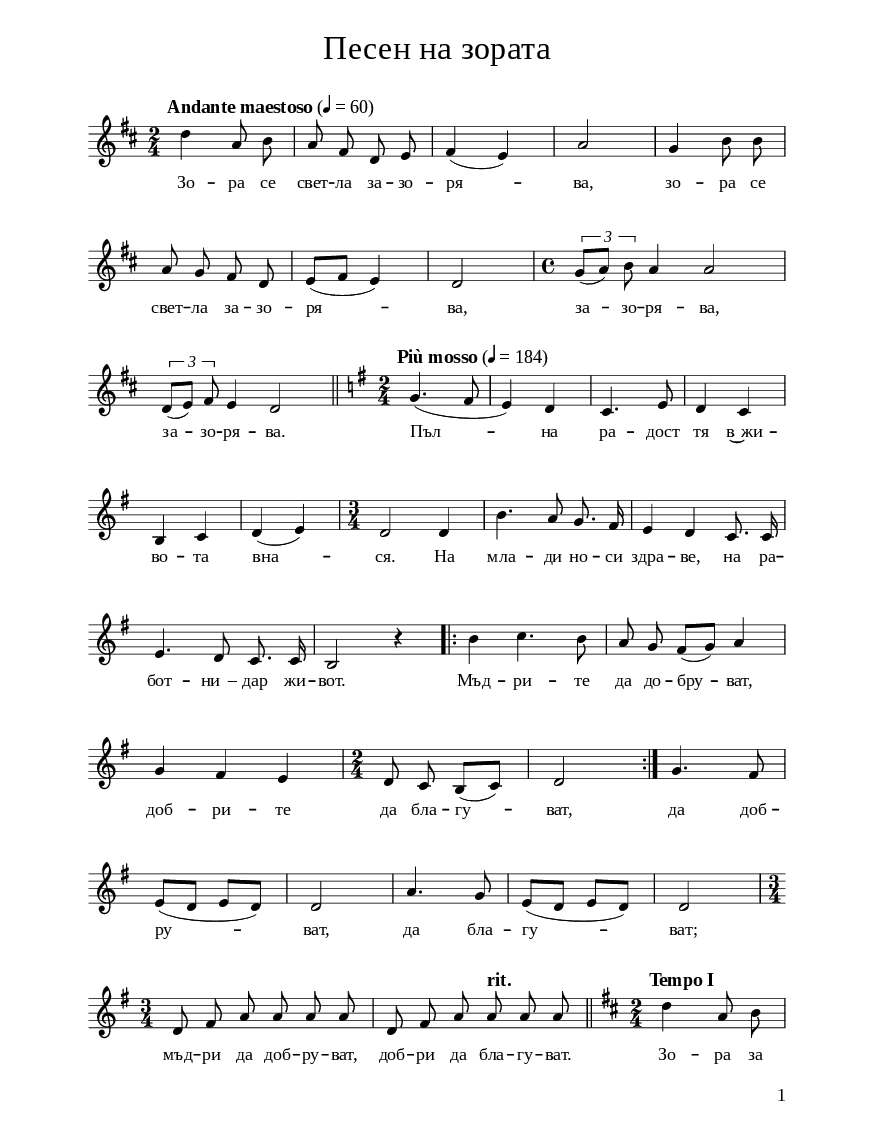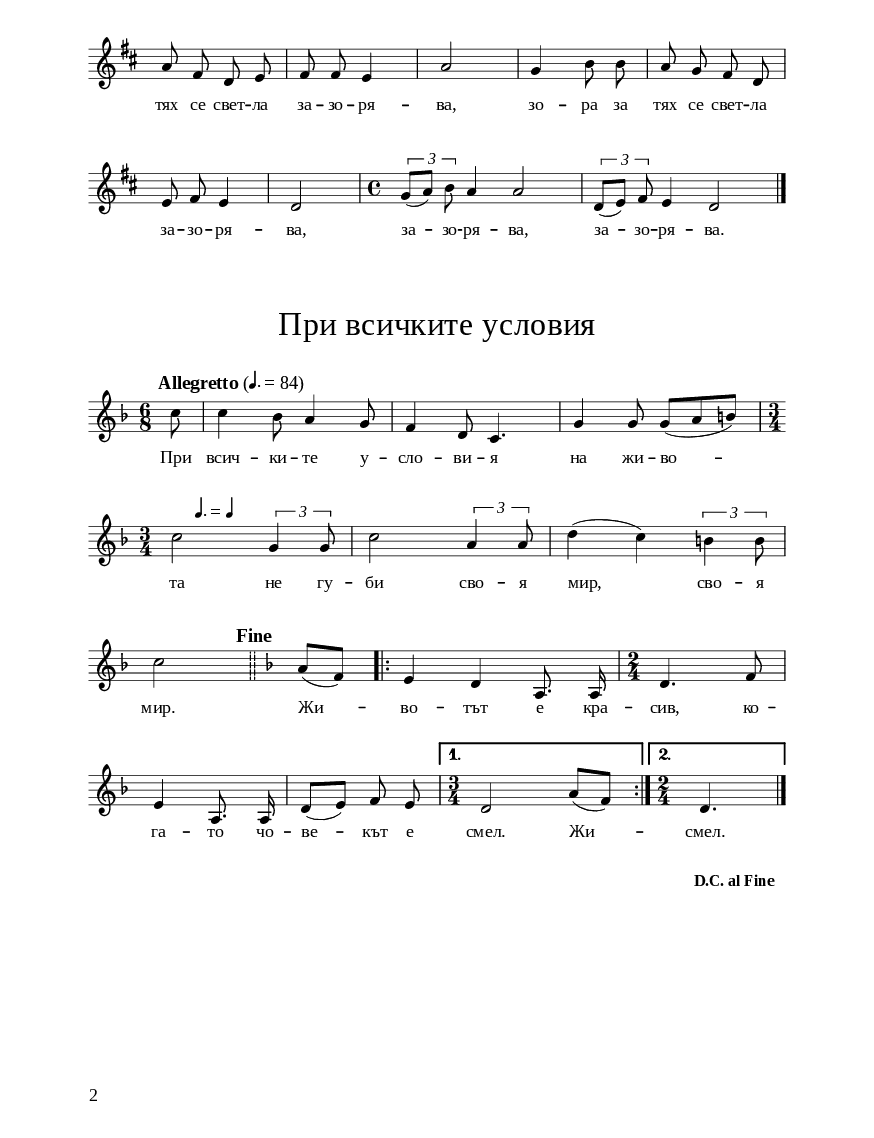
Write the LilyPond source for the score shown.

\version "2.24.3"

% include paper part and global functions
\include "include/globals.ily"

\bookpart {
  \label #'ref106
  \tocItem \markup "Песен на зората"
  \include "include/bookpart-paper.ily"
  \score {
    \include "include/score-layout.ily"


    \new Voice \relative c' {
      \clef treble
      \key d \major
      \time 2/4
      \tempoFunc "Andante maestoso" 4 "60"
      \autoBeamOff
      d'4 a8 b8 | a8 fis8 d e | fis4 ( e4 ) | a2 | g4 b8 b| \break

      a8 g fis d | e [ ( fis ] e4 )  | d2 | \time 4/4 \tuplet 3/2 { { g8 [ (   a8 ) ] b8 } } a4 a2 \break

      \tuplet 3/2 {    { d,8 [( e8 )] } fis8 } e4 d2 \bar "||"  \key g \major \time 2/4
      \tempoFunc "Più mosso" 4 "184"
      g4. ( fis8 | e4 ) d4 | c4. e8 |  d4 c | \break

      b4 c | d (e) | \time 3/4 d2 d4 | b'4. a8 g8. fis16 | e4 d c8. c16  | \break

      e4. d8 c8. c16 | b2 r4 \bar ".|:"
      b'4 c4. b8 | a8 g fis [(g)] a4  \break

      g4 fis e | \time 2/4 d8 c b8 [(c8) ] | d2 |
      \bar ":|." g4. fis8 | \break

      e8 [( d ] e [d ]) | d2 | a'4. g8  |  e8 [( d8  ] e8 [d8 ]) | d2 | \break

      \time 3/4 d8 fis a a a a | d, fis a \tempo "rit." a a a \bar "||" \key d \major \time 2/4 \tempo "Tempo I" d4 a8 b | \break \pageBreak

      a8 fis d e | fis fis e4| a2 | g4 b8 b | a g fis d | \break

      e8 fis e4 | d2 | \time 4/4 \tuplet 3/2 { g8 [(a8)] b } a4 a2 | \tuplet 3/2 {d,8 [(e8)] fis8  }e4 d2 \bar "|."


    }

    \addlyrics {
      Зо -- ра се свет -- ла за -- зо -- ря -- ва,
      зо -- ра се свет -- ла за -- зо -- ря -- ва,
      за -- зо -- ря -- ва, за -- зо -- ря -- ва.

      Пъл -- на ра -- дост тя в~жи -- во -- та вна -- ся.

      На мла -- ди но -- си здра -- ве,

      на ра -- бот -- "ни  –" дар жи -- вот.

      Мъд -- ри -- те да до -- бру -- ват,

      доб -- ри -- те да бла -- гу -- ват,

      да доб -- ру -- ват, да бла -- гу -- ват;

      мъд -- ри да доб -- ру -- ват,

      доб -- ри да бла -- гу -- ват.

      Зо -- ра за тях се свет -- ла за -- зо -- ря -- ва,

      зо -- ра за тях се свет -- ла за -- зо -- ря -- ва,

      за -- зо -- ря -- ва, за -- зо -- ря -- ва.
    }

    \header {
      title = \titleFunc "Песен на зората" "Pesen na zorata"
    }

    \midi{}

  } % score

  \label #'ref107
  \tocItem \markup "При всичките условия"
  \include "include/bookpart-paper.ily"
  \score {
    \include "include/score-layout.ily"

    \new Voice \relative c' {
      \clef treble
      \key f \major
      \time 6/8
      \tempoFunc "Allegretto" 4. "84"
      \partial 8
      c'8 | c4 bes8 a4 g8 | f4 d8 c4. | g'4  g8 g8 (a b)  | \break

      \time 3/4 \tempo \markup {
        % make tempo note smaller
        \concat {
          \normal-text { "        " }
          \teeny \general-align #Y #DOWN \note {4.} #0.8
          \normal-text { " = " }
          \teeny \general-align #Y #DOWN \note {4} #0.8
        }
      }
      c2 \tuplet 3/2 { g4 g8} | c2 \tuplet 3/2 { a4 a8 } | d4 (c) \tupletUp \tuplet 3/2 { b b8 } | \tupletNeutral \break

      \tempo "                  Fine" c2  \bar "!!" \key d \minor a8 ( f8 ) \autoBeamOff \repeat volta 2 {
        e4 d a8. a16 | \time 2/4 d4. f8 | \break
        e4 a,8. a16 | d8 [(e8)] f8 e |
      }
      \alternative {
        {\time 3/4 d2 a'8 [(f)] }
        {\time 2/4 d4. }
      }
      \bar "|."

    }

    \addlyrics {
      При всич -- ки -- те у -- сло -- ви -- я на жи -- во -- та

      не гу -- би сво -- я мир, сво -- я мир.

      Жи -- во -- тът е кра -- сив,

      ко -- га -- то чо -- ве -- кът е смел.

      Жи -- смел.
    }

    \header {
      title = \titleFunc "При всичките условия" "Pri vsičkite uslovija"
    }

    \midi{}

  } % score

  \markup \dc-one "D.C. al Fine"



} % bookpart
